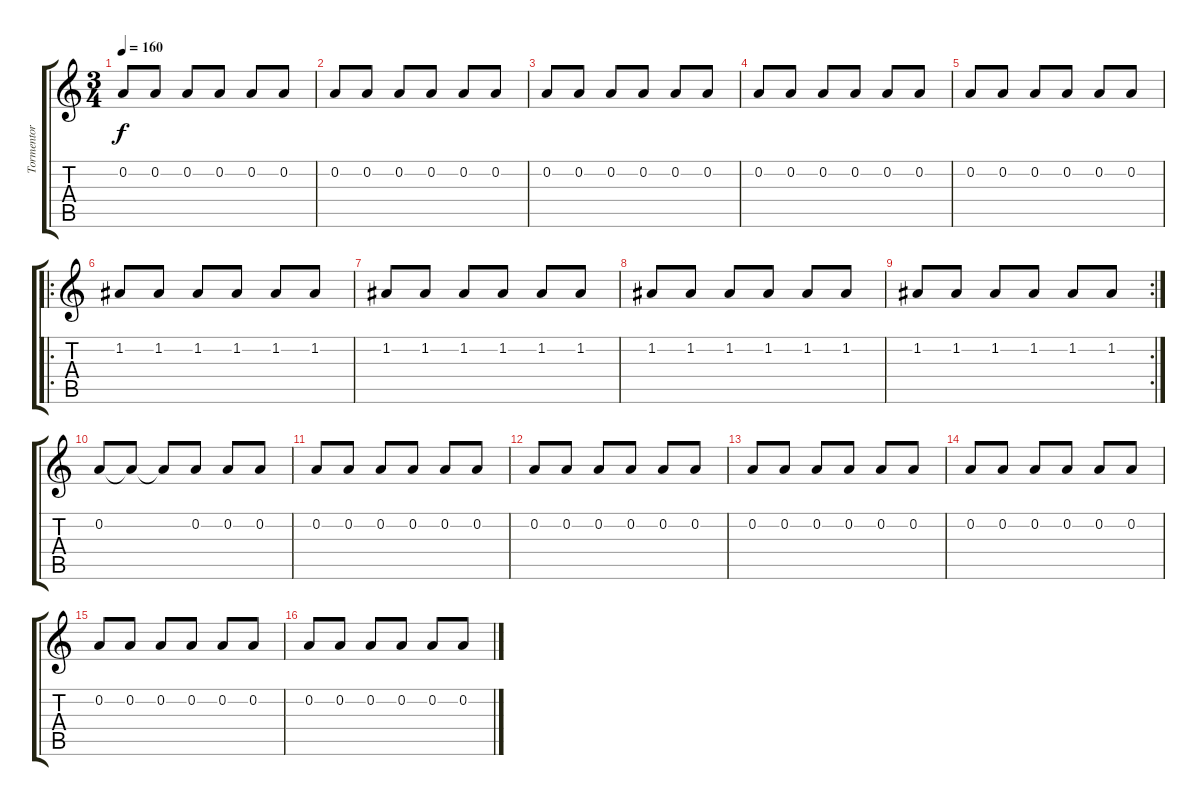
\track ("Tormentor" "Tormentor") {instrument distortionguitar}
\staff {score tabs}
\tuning (D4 A3 F3 C3 G2 D2) {hide}
\ts (3 4)
\tempo 160
\clef g2
\ks c
0.2.8{dy f} 0.2.8 0.2.8 0.2.8 0.2.8 0.2.8 |
0.2.8 0.2.8 0.2.8 0.2.8 0.2.8 0.2.8 |
0.2.8 0.2.8 0.2.8 0.2.8 0.2.8 0.2.8 |
0.2.8 0.2.8 0.2.8 0.2.8 0.2.8 0.2.8 |
0.2.8 0.2.8 0.2.8 0.2.8 0.2.8 0.2.8 |
\ro
1.2.8 1.2.8 1.2.8 1.2.8 1.2.8 1.2.8 |
1.2.8 1.2.8 1.2.8 1.2.8 1.2.8 1.2.8 |
1.2.8 1.2.8 1.2.8 1.2.8 1.2.8 1.2.8 |
\rc 2
1.2.8 1.2.8 1.2.8 1.2.8 1.2.8 1.2.8 |
0.2.8 0.2{t}.8 0.2{t}.8 0.2.8 0.2.8 0.2.8 |
0.2.8 0.2.8 0.2.8 0.2.8 0.2.8 0.2.8 |
0.2.8 0.2.8 0.2.8 0.2.8 0.2.8 0.2.8 |
0.2.8 0.2.8 0.2.8 0.2.8 0.2.8 0.2.8 |
0.2.8 0.2.8 0.2.8 0.2.8 0.2.8 0.2.8 |
0.2.8 0.2.8 0.2.8 0.2.8 0.2.8 0.2.8 |
0.2.8 0.2.8 0.2.8 0.2.8 0.2.8 0.2.8
